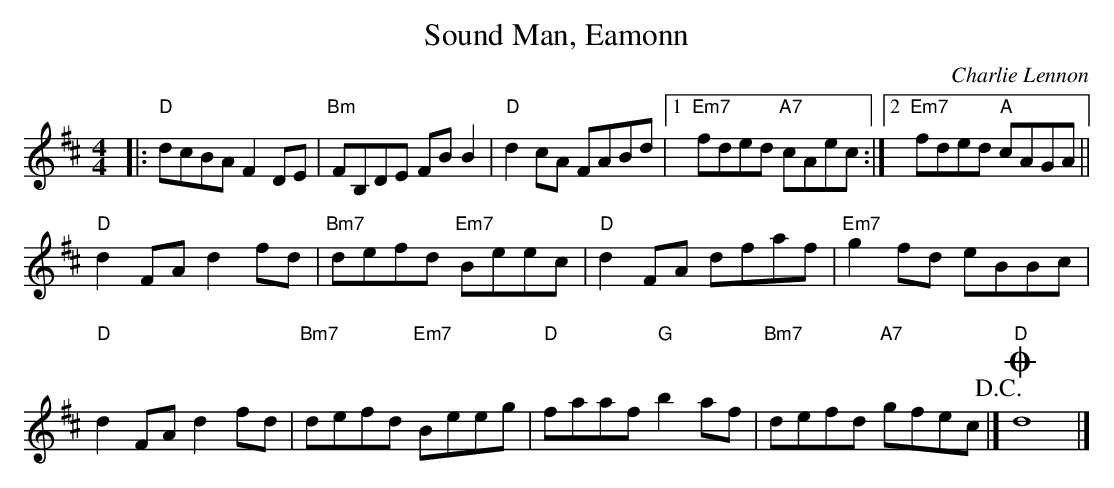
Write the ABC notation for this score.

X:1
T:Sound Man, Eamonn
C:Charlie Lennon
L:1/4
M:4/4
K:D
V:1
|: "D" d/c/B/A/ F D/E/ | "Bm" F/B,/D/E/ F/B/ B | "D" d c/A/ F/A/B/d/ |1 "Em7" f/d/e/d/ "A7" c/A/e/c/ :|2  "Em7" f/d/e/d/ "A" c/A/G/A/ ||
"D" d F/A/ d f/d/ | "Bm7" d/e/f/d/ "Em7" B/e/e/c/ | "D" d F/A/ d/f/a/f/ |  "Em7" g f/d/ e/B/B/c/ |
"D" d F/A/ d f/d/ | "Bm7" d/e/f/d/ "Em7" B/e/e/g/ | "D" f/a/a/f/ "G" b a/f/ |  "Bm7" d/e/f/d/ "A7" g/f/e/c/!D.C.! |]O "D" d4 |]
